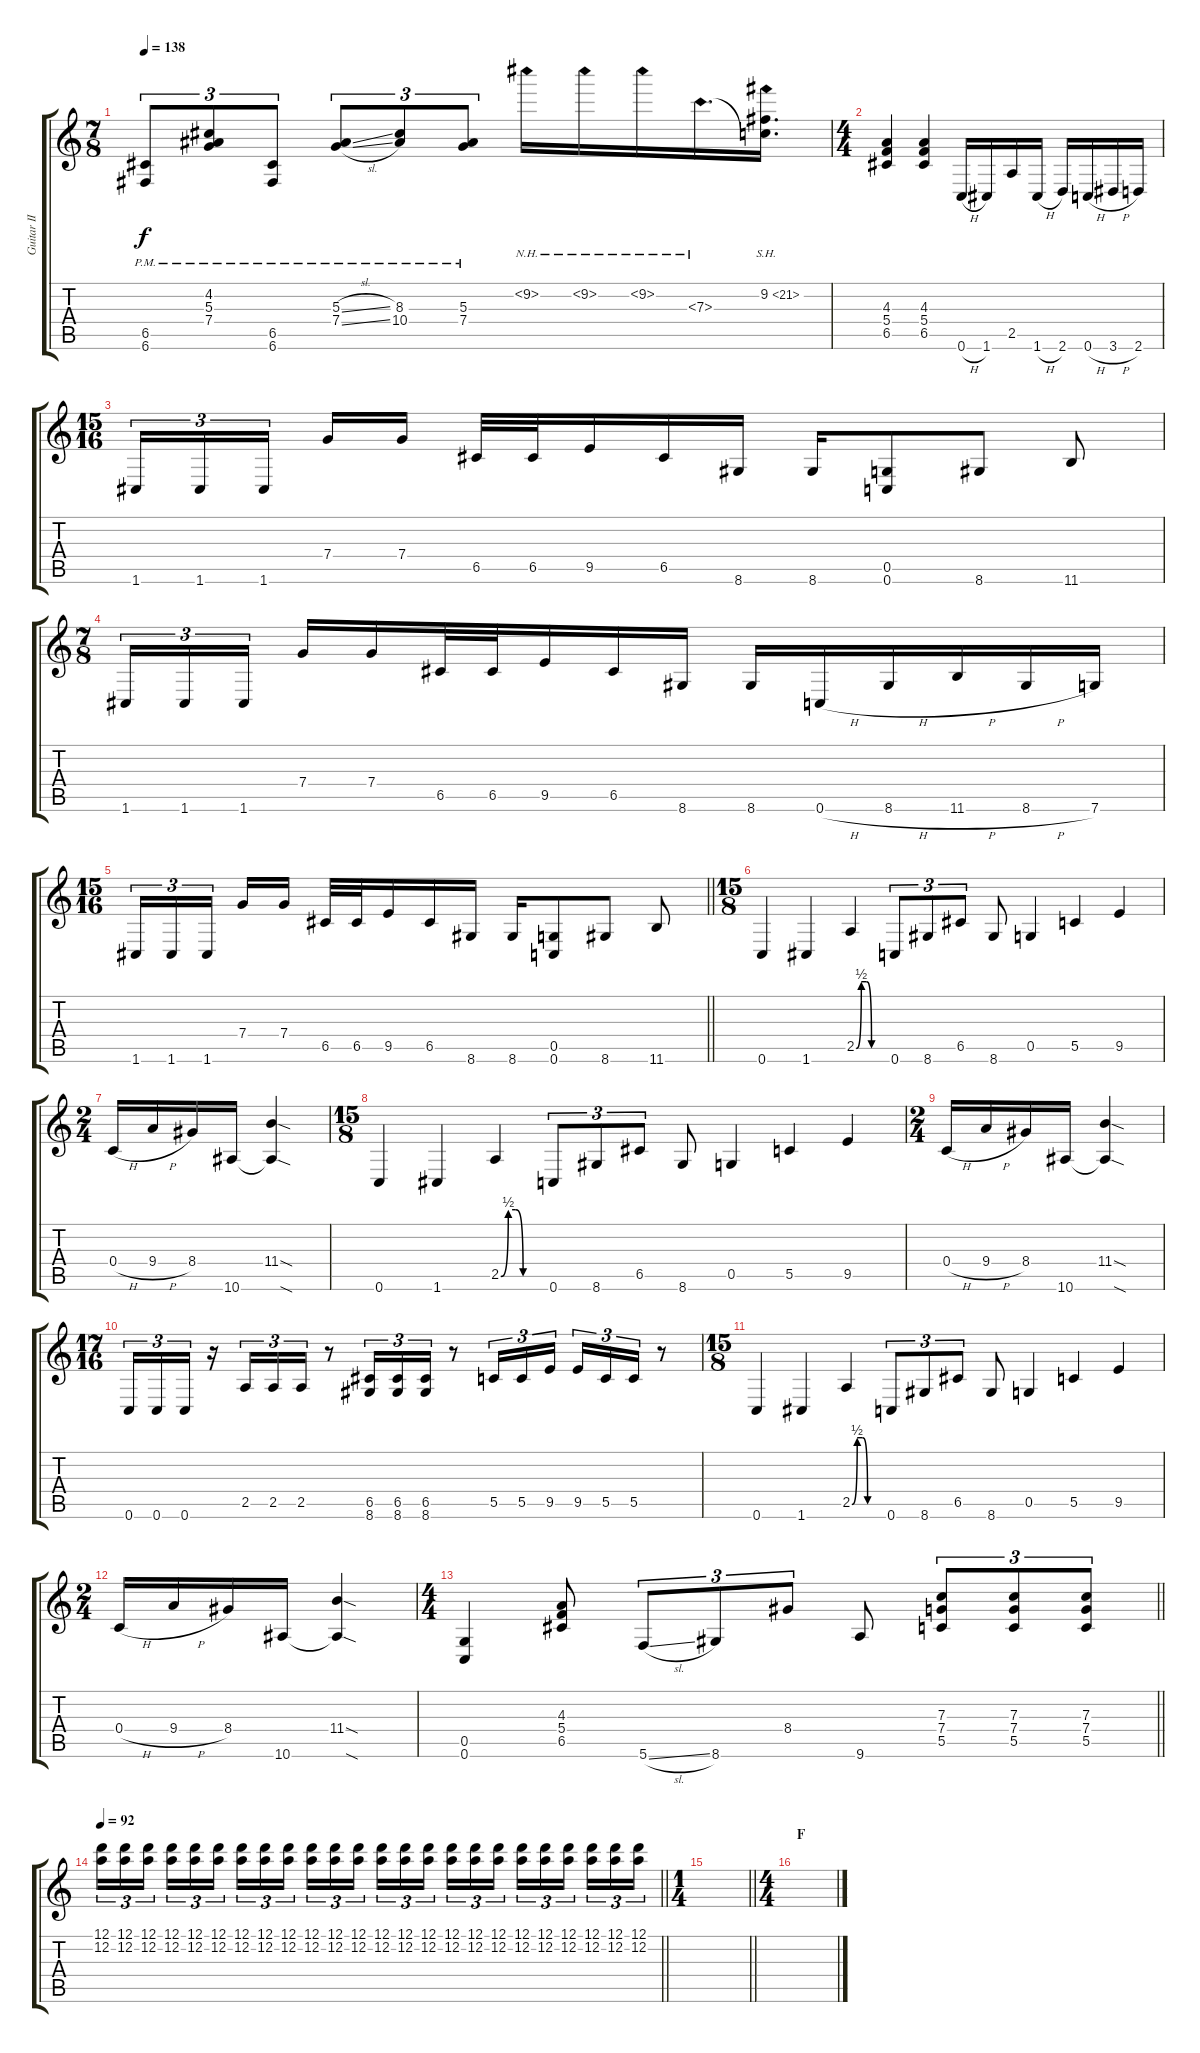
\track ("Guitar II" "Guitar II") {instrument overdrivenguitar}
\staff {score tabs}
\tuning (D4 A3 F3 C3 G2 C2) {hide}
\ts (7 8)
\tempo 138
\clef g2
\ks c
(6.5{pm} 6.6{pm}).8{tu (3 2) dy f} (4.2{pm} 5.3{pm} 7.4{pm}).8{tu (3 2)} (6.5{pm} 6.6{pm}).8{tu (3 2)} (5.3{sl pm} 7.4{sl pm}).8{tu (3 2)} (8.3{pm} 10.4{pm}).8{tu (3 2)} (5.3{pm} 7.4{pm}).8{tu (3 2)} 9.2{nh}.16 9.2{nh}.16 9.2{nh}.16 7.3{nh}.16{d} (9.2{sh 12} 7.3{t}).16{d} |
\ts (4 4)
(4.3 5.4 6.5).4 (4.3 5.4 6.5).4 0.6{h}.16 1.6.16 2.5.16 1.6{h}.16 2.6.16 0.6{h}.16 3.6{h}.16 2.6.16 |
\ts (15 16)
1.6.16{tu (3 2)} 1.6.16{tu (3 2)} 1.6.16{tu (3 2) beam splitsecondary} 7.4.16 7.4.16 6.5.32 6.5.32 9.5.16 6.5.16 8.6.16 8.6.16 (0.5 0.6).8 8.6.8 11.6.8 |
\ts (7 8)
1.6.16{tu (3 2)} 1.6.16{tu (3 2)} 1.6.16{tu (3 2)} 7.4.16 7.4.16 6.5.32 6.5.32 9.5.16 6.5.16 8.6.16 8.6.16 0.6{h}.16 8.6{h}.16 11.6{h}.16 8.6{h}.16 7.6.16 |
\ts (15 16)
\barLineRight lightlight
1.6.16{tu (3 2)} 1.6.16{tu (3 2)} 1.6.16{tu (3 2) beam splitsecondary} 7.4.16 7.4.16 6.5.32 6.5.32 9.5.16 6.5.16 8.6.16 8.6.16 (0.5 0.6).8 8.6.8 11.6.8 |
\ts (15 8)
0.6.4 1.6.4 2.5{be (custom 0 0 10 2 20 2 30 0 60 0)}.4 0.6.8{tu (3 2)} 8.6.8{tu (3 2)} 6.5.8{tu (3 2)} 8.6.8 0.5.4 5.5.4 9.5.4 |
\ts (2 4)
0.4{h}.16 9.4{h}.16 8.4.16 10.6.16 (11.4{sod} 10.6{sod t}).4 |
\ts (15 8)
0.6.4 1.6.4 2.5{be (custom 0 0 10 2 20 2 30 0 60 0)}.4 0.6.8{tu (3 2)} 8.6.8{tu (3 2)} 6.5.8{tu (3 2)} 8.6.8 0.5.4 5.5.4 9.5.4 |
\ts (2 4)
0.4{h}.16 9.4{h}.16 8.4.16 10.6.16 (11.4{sod} 10.6{sod t}).4 |
\ts (17 16)
0.6.16{tu (3 2)} 0.6.16{tu (3 2)} 0.6.16{tu (3 2)} r.16 2.5.16{tu (3 2)} 2.5.16{tu (3 2)} 2.5.16{tu (3 2)} r.8 (6.5 8.6).16{tu (3 2)} (6.5 8.6).16{tu (3 2)} (6.5 8.6).16{tu (3 2)} r.8 5.5.16{tu (3 2)} 5.5.16{tu (3 2)} 9.5.16{tu (3 2)} 9.5.16{tu (3 2)} 5.5.16{tu (3 2)} 5.5.16{tu (3 2)} r.8 |
\ts (15 8)
0.6.4 1.6.4 2.5{be (custom 0 0 10 2 20 2 30 0 60 0)}.4 0.6.8{tu (3 2)} 8.6.8{tu (3 2)} 6.5.8{tu (3 2)} 8.6.8 0.5.4 5.5.4 9.5.4 |
\ts (2 4)
0.4{h}.16 9.4{h}.16 8.4.16 10.6.16 (11.4{sod} 10.6{sod t}).4 |
\ts (4 4)
\barLineRight lightlight
(0.5 0.6).4 (4.3 5.4 6.5).8 5.6{sl}.8{tu (3 2)} 8.6.8{tu (3 2)} 8.4.8{tu (3 2)} 9.6.8 (7.3 7.4 5.5).8{tu (3 2)} (7.3 7.4 5.5).8{tu (3 2)} (7.3 7.4 5.5).8{tu (3 2)} |
\tempo 92
\barLineRight lightlight
(12.1 12.2).16{tu (3 2)} (12.1 12.2).16{tu (3 2)} (12.1 12.2).16{tu (3 2) beam splitsecondary} (12.1 12.2).16{tu (3 2)} (12.1 12.2).16{tu (3 2)} (12.1 12.2).16{tu (3 2)} (12.1 12.2).16{tu (3 2)} (12.1 12.2).16{tu (3 2)} (12.1 12.2).16{tu (3 2) beam splitsecondary} (12.1 12.2).16{tu (3 2)} (12.1 12.2).16{tu (3 2)} (12.1 12.2).16{tu (3 2)} (12.1 12.2).16{tu (3 2)} (12.1 12.2).16{tu (3 2)} (12.1 12.2).16{tu (3 2) beam splitsecondary} (12.1 12.2).16{tu (3 2)} (12.1 12.2).16{tu (3 2)} (12.1 12.2).16{tu (3 2)} (12.1 12.2).16{tu (3 2)} (12.1 12.2).16{tu (3 2)} (12.1 12.2).16{tu (3 2) beam splitsecondary} (12.1 12.2).16{tu (3 2)} (12.1 12.2).16{tu (3 2)} (12.1 12.2).16{tu (3 2)} |
\ts (1 4)
\barLineRight lightlight
|
\ts (4 4)
\section ("" "F")
